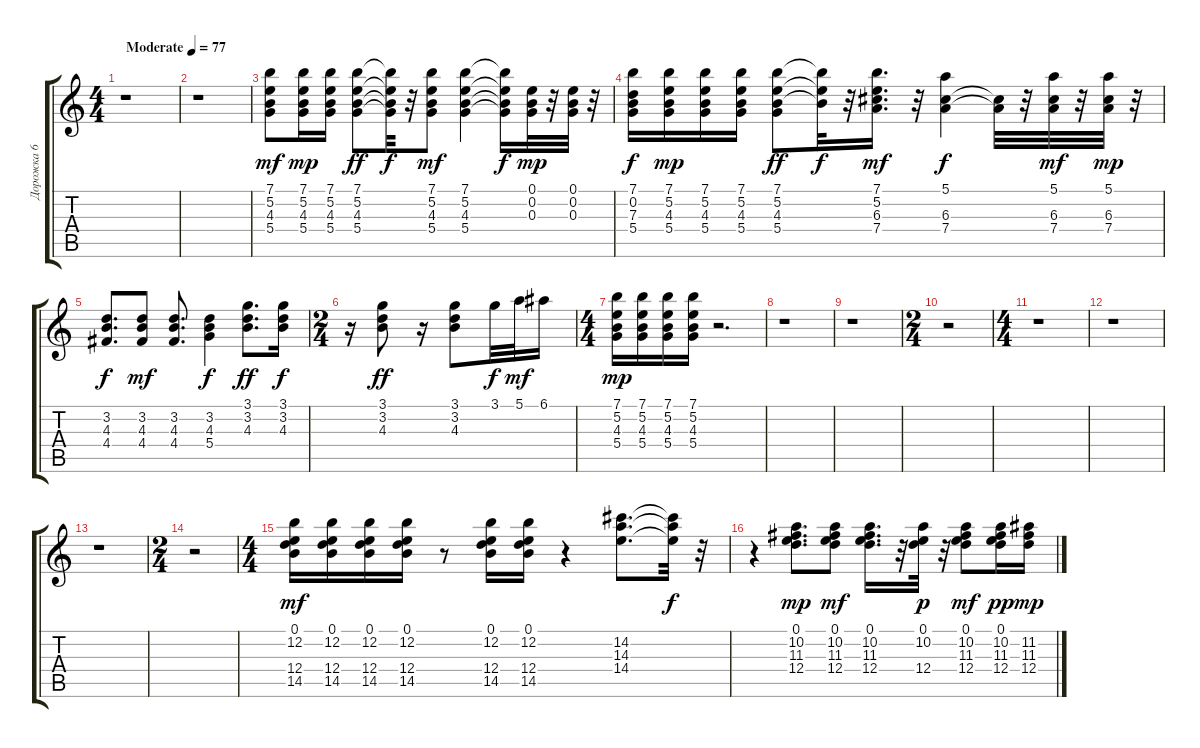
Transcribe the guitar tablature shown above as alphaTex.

\track ("Дорожка 6" "Дорожка 6") {instrument acousticguitarsteel}
\staff {score tabs}
\tuning (E4 B3 G3 D3 A2 E2) {hide}
\ts (4 4)
\tempo (77 "Moderate")
\clef g2
\ks c
r.1{dy mf instrument acousticguitarsteel} |
r.1 |
(7.1 5.2 4.3 5.4).8 (7.1 5.2 4.3 5.4).16{dy mp} (7.1 5.2 4.3 5.4).16 (7.1 5.2 4.3 5.4).8{dy ff} (7.1{t} 5.2{t} 4.3{t} 5.4{t}).32{dy f} r.32 (7.1 5.2 4.3 5.4).8{dy mf} (7.1 5.2 4.3 5.4).4 (7.1{t} 5.2{t} 4.3{t} 5.4{t}).16{dy f} (0.1 0.2 0.3).32{dy mp} r.32 (0.1 0.2 0.3).32 r.32 |
(7.1 0.2 7.3 5.4).16{dy f} (7.1 5.2 4.3 5.4).16{dy mp} (7.1 5.2 4.3 5.4).16 (7.1 5.2 4.3 5.4).16 (7.1 5.2 4.3 5.4).8{dy ff} (7.1{t} 5.2{t} 4.3{t}).32{dy f} r.32 (7.1 5.2 6.3 7.4).16{d dy mf} r.32 (5.1 6.3 7.4).4{dy f} (6.3{t} 7.4{t}).32 r.32 (5.1 6.3 7.4).32{dy mf} r.32 (5.1 6.3 7.4).32{dy mp} r.32 |
(3.2 4.3 4.4).8{d dy f} (3.2 4.3 4.4).8{dy mf} (3.2 4.3 4.4).8{d} (3.2 4.3 5.4).4{dy f} (3.1 3.2 4.3).8{d dy ff} (3.1 3.2 4.3).16{dy f} |
\ts (2 4)
r.16 (3.1 3.2 4.3).8{dy ff} r.16 (3.1 3.2 4.3).8 3.1.32{dy f} 5.1.32{dy mf} 6.1.16 |
\ts (4 4)
(7.1 5.2 4.3 5.4).16{dy mp} (7.1 5.2 4.3 5.4).16 (7.1 5.2 4.3 5.4).16 (7.1 5.2 4.3 5.4).16 r.2{d} |
r.1 |
r.1 |
\ts (2 4)
r.2 |
\ts (4 4)
r.1 |
r.1 |
r.1 |
\ts (2 4)
r.2 |
\ts (4 4)
(0.1 12.2 12.4 14.5).16{dy mf} (0.1 12.2 12.4 14.5).16 (0.1 12.2 12.4 14.5).16 (0.1 12.2 12.4 14.5).16 r.8 (0.1 12.2 12.4 14.5).16 (0.1 12.2 12.4 14.5).16 r.4 (14.2 14.3 14.4).8{d} (14.2{t} 14.3{t} 14.4{t}).32{dy f} r.32 |
r.4 (0.1 10.2 11.3 12.4).8{d dy mp} (0.1 10.2 11.3 12.4).8{dy mf} (0.1 10.2 11.3 12.4).16{d} r.32 (0.1 10.2 12.4).32{dy p} r.32 (0.1 10.2 11.3 12.4).8{dy mf} (0.1 10.2 11.3 12.4).16{dy pp} (11.2 11.3 12.4).16{dy mp}
